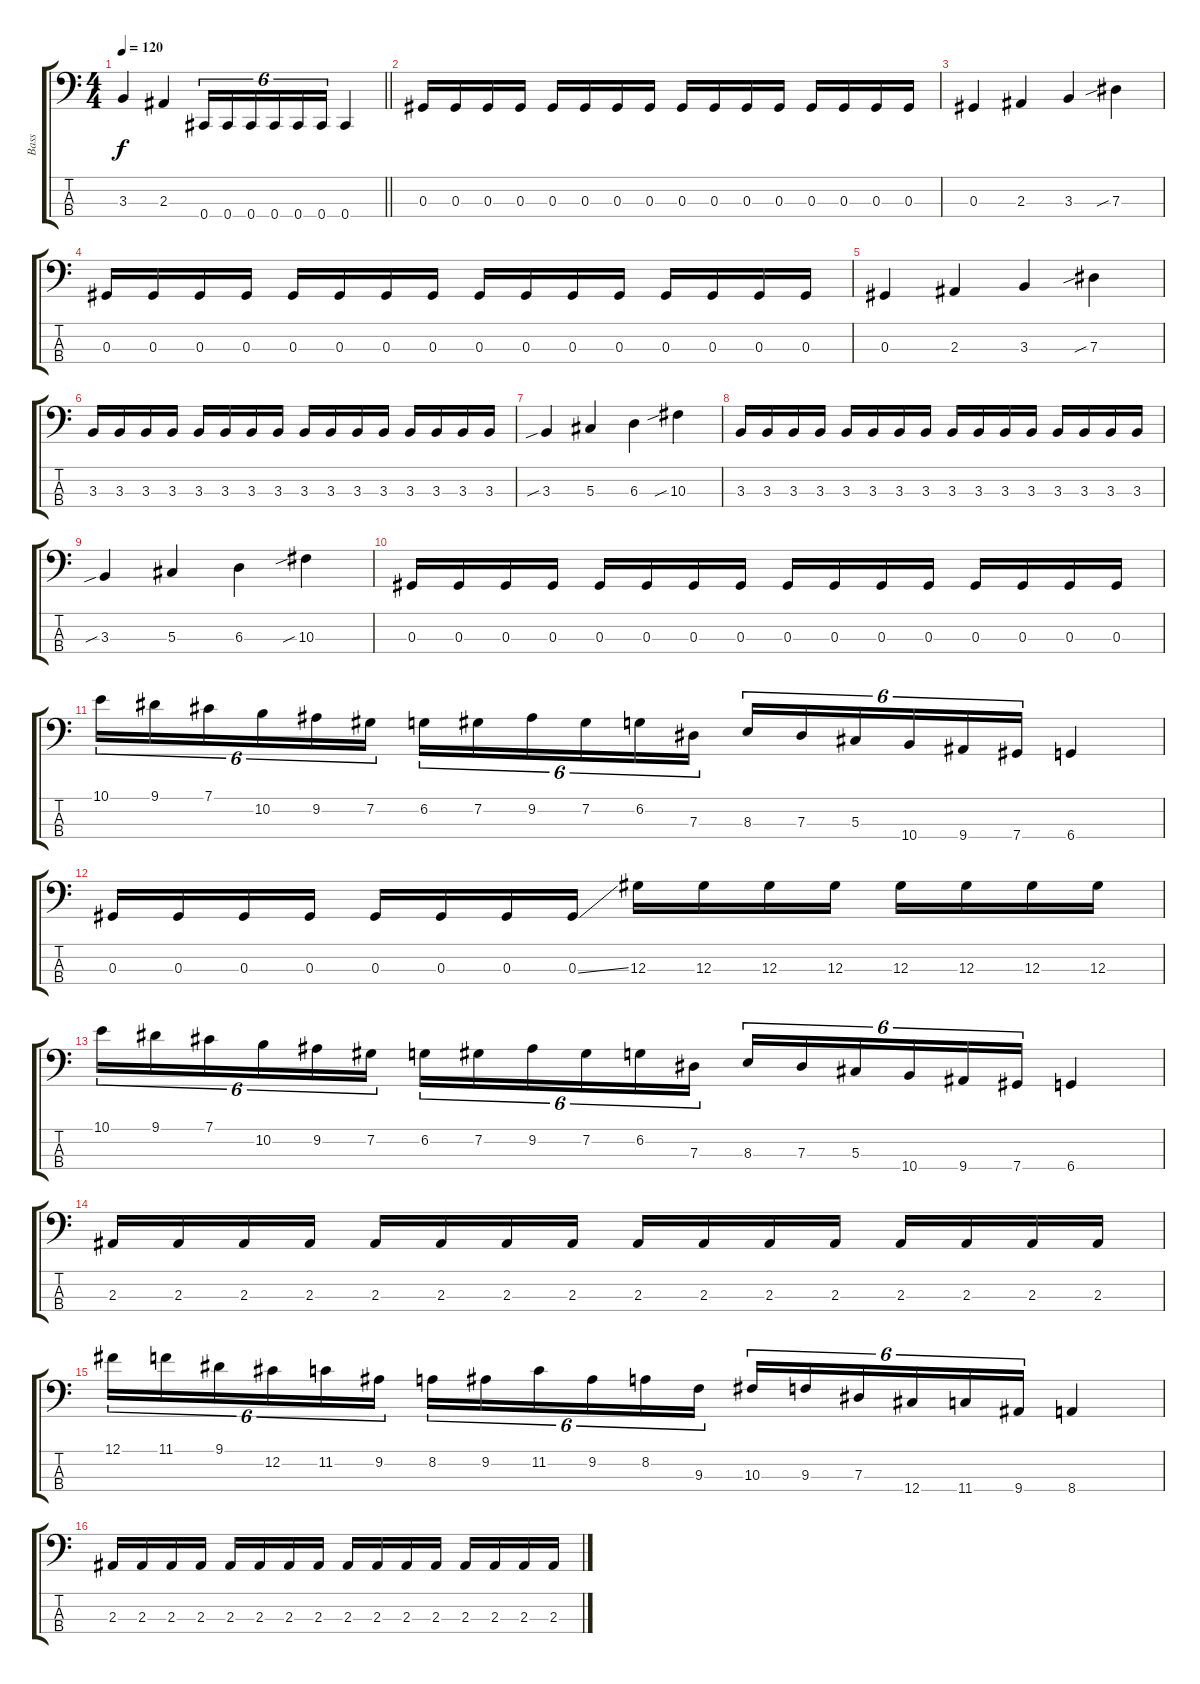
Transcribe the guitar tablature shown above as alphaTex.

\track ("Bass" "Bass") {instrument electricbasspick}
\staff {score tabs}
\tuning (Gb2 Db2 Ab1 Db1) {hide}
\ts (4 4)
\tempo 120
\clef f4
\barLineRight lightlight
\ks c
3.3.4{dy f} 2.3.4 0.4.16{tu (6 4)} 0.4.16{tu (6 4)} 0.4.16{tu (6 4)} 0.4.16{tu (6 4)} 0.4.16{tu (6 4)} 0.4.16{tu (6 4)} 0.4.4 |
\section ("" "")
0.3.16 0.3.16 0.3.16 0.3.16 0.3.16 0.3.16 0.3.16 0.3.16 0.3.16 0.3.16 0.3.16 0.3.16 0.3.16 0.3.16 0.3.16 0.3.16 |
0.3.4 2.3.4 3.3.4 7.3{sib}.4 |
0.3.16 0.3.16 0.3.16 0.3.16 0.3.16 0.3.16 0.3.16 0.3.16 0.3.16 0.3.16 0.3.16 0.3.16 0.3.16 0.3.16 0.3.16 0.3.16 |
0.3.4 2.3.4 3.3.4 7.3{sib}.4 |
3.3.16 3.3.16 3.3.16 3.3.16 3.3.16 3.3.16 3.3.16 3.3.16 3.3.16 3.3.16 3.3.16 3.3.16 3.3.16 3.3.16 3.3.16 3.3.16 |
3.3{sib}.4 5.3.4 6.3.4 10.3{sib}.4 |
3.3.16 3.3.16 3.3.16 3.3.16 3.3.16 3.3.16 3.3.16 3.3.16 3.3.16 3.3.16 3.3.16 3.3.16 3.3.16 3.3.16 3.3.16 3.3.16 |
3.3{sib}.4 5.3.4 6.3.4 10.3{sib}.4 |
0.3.16 0.3.16 0.3.16 0.3.16 0.3.16 0.3.16 0.3.16 0.3.16 0.3.16 0.3.16 0.3.16 0.3.16 0.3.16 0.3.16 0.3.16 0.3.16 |
10.1.16{tu (6 4)} 9.1.16{tu (6 4)} 7.1.16{tu (6 4)} 10.2.16{tu (6 4)} 9.2.16{tu (6 4)} 7.2.16{tu (6 4)} 6.2.16{tu (6 4)} 7.2.16{tu (6 4)} 9.2.16{tu (6 4)} 7.2.16{tu (6 4)} 6.2.16{tu (6 4)} 7.3.16{tu (6 4)} 8.3.16{tu (6 4)} 7.3.16{tu (6 4)} 5.3.16{tu (6 4)} 10.4.16{tu (6 4)} 9.4.16{tu (6 4)} 7.4.16{tu (6 4)} 6.4.4 |
0.3.16 0.3.16 0.3.16 0.3.16 0.3.16 0.3.16 0.3.16 0.3{ss}.16 12.3.16 12.3.16 12.3.16 12.3.16 12.3.16 12.3.16 12.3.16 12.3.16 |
10.1.16{tu (6 4)} 9.1.16{tu (6 4)} 7.1.16{tu (6 4)} 10.2.16{tu (6 4)} 9.2.16{tu (6 4)} 7.2.16{tu (6 4)} 6.2.16{tu (6 4)} 7.2.16{tu (6 4)} 9.2.16{tu (6 4)} 7.2.16{tu (6 4)} 6.2.16{tu (6 4)} 7.3.16{tu (6 4)} 8.3.16{tu (6 4)} 7.3.16{tu (6 4)} 5.3.16{tu (6 4)} 10.4.16{tu (6 4)} 9.4.16{tu (6 4)} 7.4.16{tu (6 4)} 6.4.4 |
2.3.16 2.3.16 2.3.16 2.3.16 2.3.16 2.3.16 2.3.16 2.3.16 2.3.16 2.3.16 2.3.16 2.3.16 2.3.16 2.3.16 2.3.16 2.3.16 |
12.1.16{tu (6 4)} 11.1.16{tu (6 4)} 9.1.16{tu (6 4)} 12.2.16{tu (6 4)} 11.2.16{tu (6 4)} 9.2.16{tu (6 4)} 8.2.16{tu (6 4)} 9.2.16{tu (6 4)} 11.2.16{tu (6 4)} 9.2.16{tu (6 4)} 8.2.16{tu (6 4)} 9.3.16{tu (6 4)} 10.3.16{tu (6 4)} 9.3.16{tu (6 4)} 7.3.16{tu (6 4)} 12.4.16{tu (6 4)} 11.4.16{tu (6 4)} 9.4.16{tu (6 4)} 8.4.4 |
2.3.16 2.3.16 2.3.16 2.3.16 2.3.16 2.3.16 2.3.16 2.3.16 2.3.16 2.3.16 2.3.16 2.3.16 2.3.16 2.3.16 2.3.16 2.3.16
